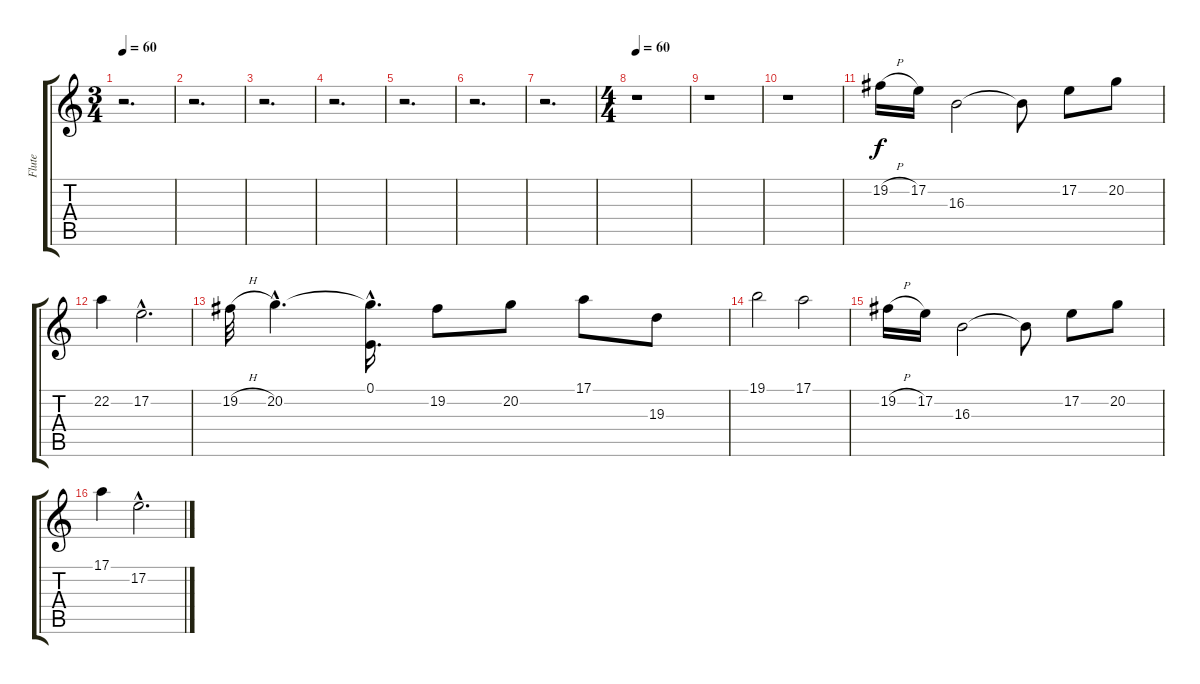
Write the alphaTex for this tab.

\track ("Flute" "Flute") {instrument flute}
\staff {score tabs}
\tuning (E4 B3 G3 D3 A2 E2) {hide}
\ts (3 4)
\tempo 60
\tempo 70
\tempo 60
\clef g2
\ks c
r.2{d dy f instrument flute} |
r.2{d} |
r.2{d} |
r.2{d} |
r.2{d} |
r.2{d} |
r.2{d} |
\ts (4 4)
\tempo 60
r.1 |
r.1 |
r.1 |
19.2{h}.16 17.2.16 16.3.2 16.3{t}.8 17.2.8 20.2.8 |
22.2.4 17.2{hac}.2{d} |
19.2{h}.32 20.2{hac}.4{d} (0.1 20.2{hac t}).16{d} 19.2.8 20.2.8 17.1.8 19.3.8 |
19.1.2 17.1.2 |
19.2{h}.16 17.2.16 16.3.2 16.3{t}.8 17.2.8 20.2.8 |
17.1.4 17.2{hac}.2{d}
